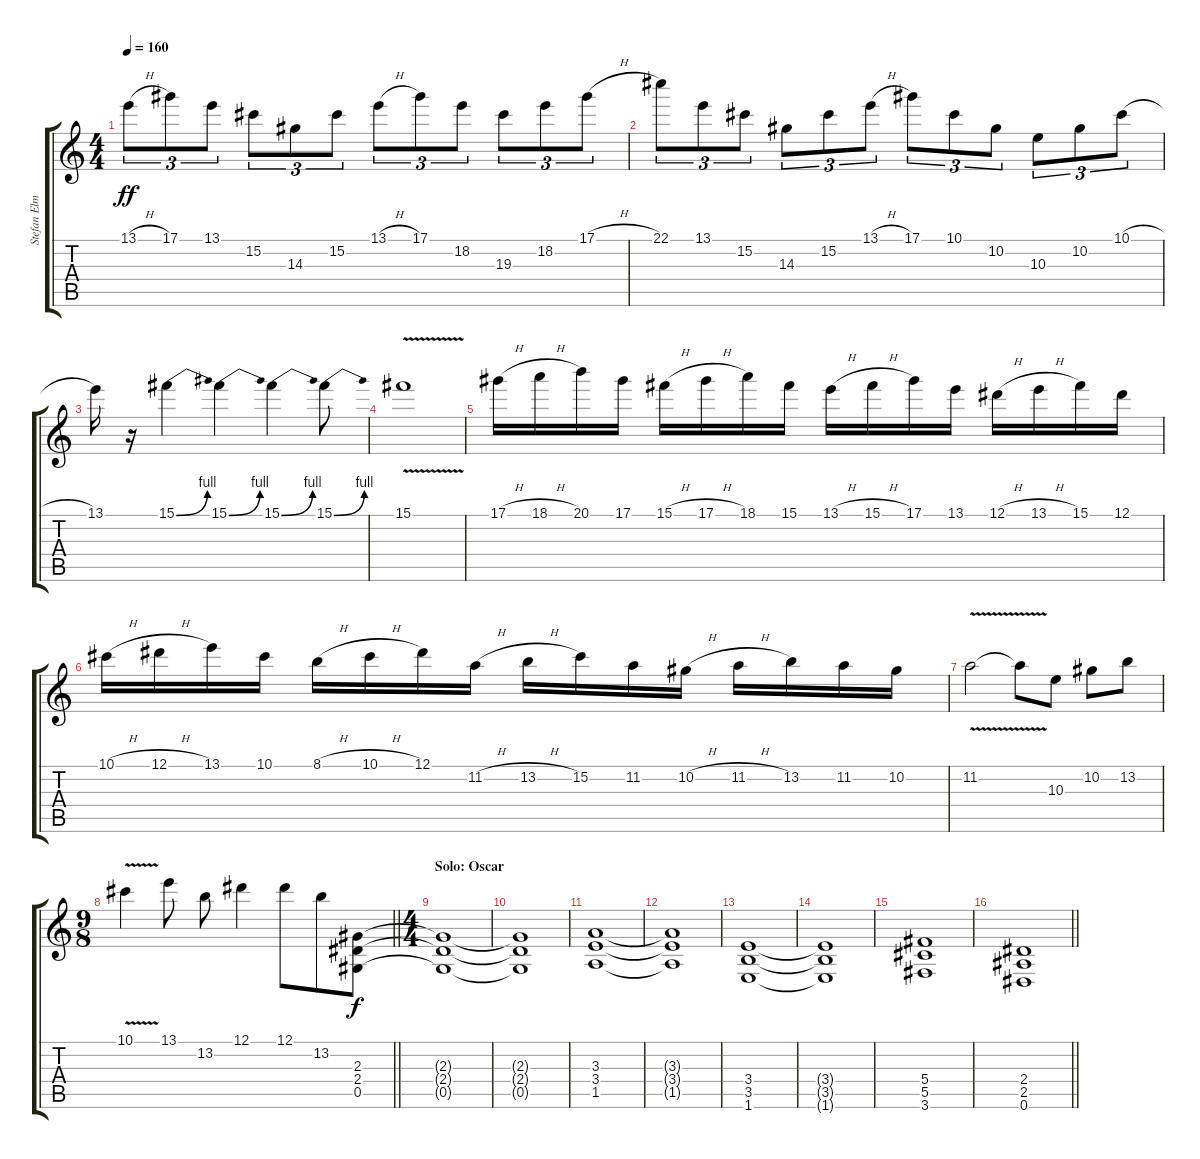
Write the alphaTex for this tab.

\track ("Stefan Elmgren" "Stefan Elm") {instrument distortionguitar}
\staff {score tabs}
\tuning (Eb4 Bb3 Gb3 Db3 Ab2 Eb2) {hide}
\ts (4 4)
\tempo 160
\clef g2
\ks c
13.1{h}.8{tu (3 2) dy ff} 17.1.8{tu (3 2)} 13.1.8{tu (3 2)} 15.2.8{tu (3 2)} 14.3.8{tu (3 2)} 15.2.8{tu (3 2)} 13.1{h}.8{tu (3 2)} 17.1.8{tu (3 2)} 18.2.8{tu (3 2)} 19.3.8{tu (3 2)} 18.2.8{tu (3 2)} 17.1{h}.8{tu (3 2)} |
22.1.8{tu (3 2)} 13.1.8{tu (3 2)} 15.2.8{tu (3 2)} 14.3.8{tu (3 2)} 15.2.8{tu (3 2)} 13.1{h}.8{tu (3 2)} 17.1.8{tu (3 2)} 10.1.8{tu (3 2)} 10.2.8{tu (3 2)} 10.3.8{tu (3 2)} 10.2.8{tu (3 2)} 10.1{h}.8{tu (3 2)} |
13.1.16 r.16 15.1{be (bend 0 0 60 4)}.4 15.1{be (bend 0 0 60 4)}.4 15.1{be (bend 0 0 60 4)}.4 15.1{be (bend 0 0 60 4)}.8 |
15.1{v}.1 |
17.1{h}.16 18.1{h}.16 20.1.16 17.1.16 15.1{h}.16 17.1{h}.16 18.1.16 15.1.16 13.1{h}.16 15.1{h}.16 17.1.16 13.1.16 12.1{h}.16 13.1{h}.16 15.1.16 12.1.16 |
10.1{h}.16 12.1{h}.16 13.1.16 10.1.16 8.1{h}.16 10.1{h}.16 12.1.16 11.2{h}.16 13.2{h}.16 15.2.16 11.2.16 10.2{h}.16 11.2{h}.16 13.2.16 11.2.16 10.2.16 |
11.2{v}.2 11.2{v t}.8 10.3.8 10.2.8 13.2.8 |
\ts (9 8)
\barLineRight lightlight
10.1{v}.4 13.1.8 13.2.8 12.1.4 12.1.8 13.2.8 (2.3 2.4 0.5).8{dy f volume 15} |
\ts (4 4)
\section ("" "Solo: Oscar")
(2.3{t} 2.4{t} 0.5{t}).1 |
(2.3{t} 2.4{t} 0.5{t}).1 |
(3.3 3.4 1.5).1 |
(3.3{t} 3.4{t} 1.5{t}).1 |
(3.4 3.5 1.6).1 |
(3.4{t} 3.5{t} 1.6{t}).1 |
(5.4 5.5 3.6).1 |
\barLineRight lightlight
(2.4 2.5 0.6).1
